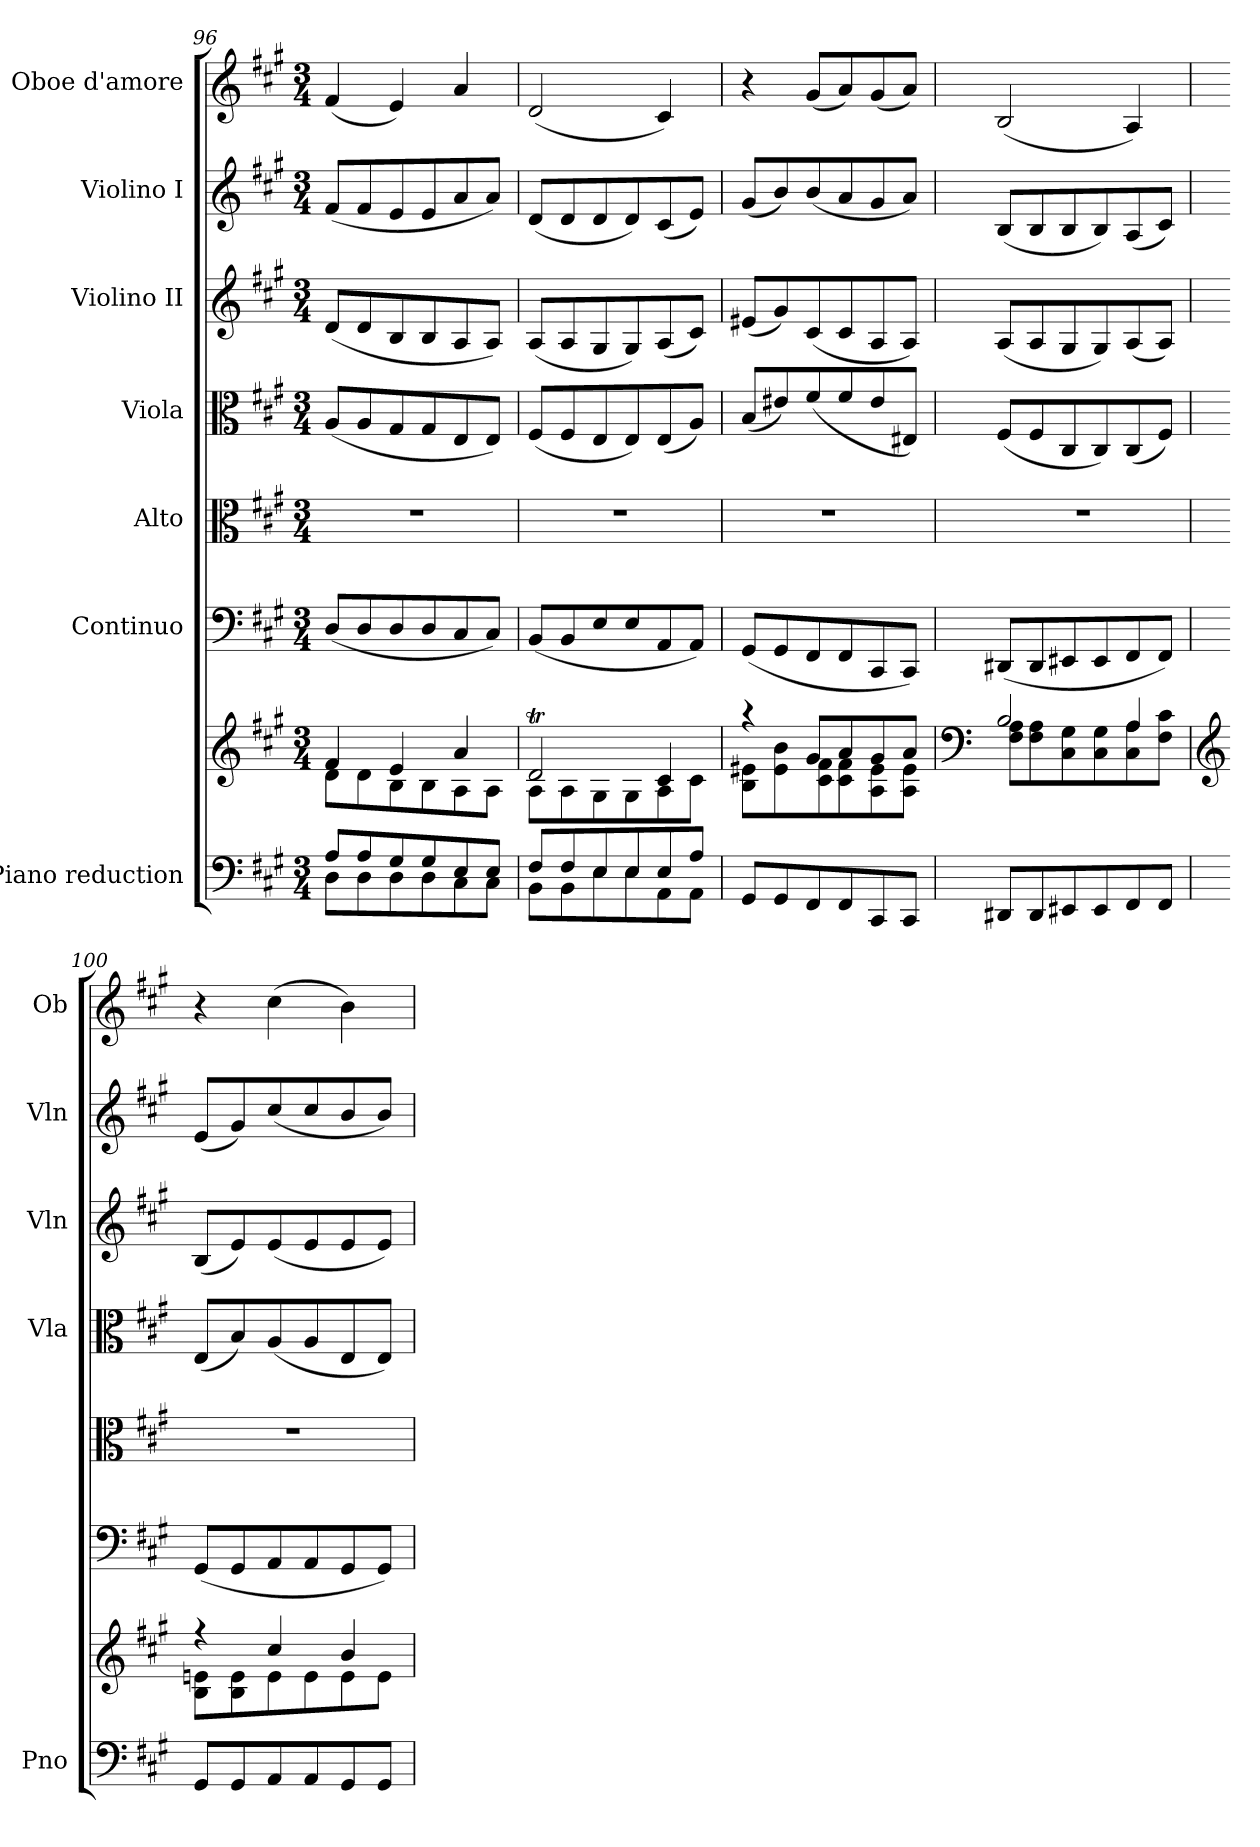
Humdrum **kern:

**kern	**kern	**kern	**kern	**kern	**kern	**kern	**kern
*part7	*part7	*part6	*part5	*part4	*part3	*part2	*part1
*staff8	*staff7	*staff6	*staff5	*staff4	*staff3	*staff2	*staff1
*I"Piano reduction	*	*I"Continuo	*I"Alto	*I"Viola	*I"Violino II	*I"Violino I	*I"Oboe d'amore
*I'Pno	*	*	*	*I'Vla	*I'Vln	*I'Vln	*I'Ob
*clefF4	*clefG2	*clefF4	*clefC3	*clefC3	*clefG2	*clefG2	*clefG2
*k[f#c#g#]	*k[f#c#g#]	*k[f#c#g#]	*k[f#c#g#]	*k[f#c#g#]	*k[f#c#g#]	*k[f#c#g#]	*k[f#c#g#]
*M3/4	*M3/4	*M3/4	*M3/4	*M3/4	*M3/4	*M3/4	*M3/4
=96	=96	=96	=96	=96	=96	=96	=96
*^	*^	*	*	*	*	*	*
8A/L	8D\L	4f#/	8d\L	(<8D/L	2.r	(<8A/L	(<8d/L	(<8f#/L	(<4f#/
8A/	8D\	.	8d\	8D/	.	8A/	8d/	8f#/	.
8G#/	8D\	4e/	8B\	8D/	.	8G#/	8B/	8e/	4e/)
8G#/	8D\	.	8B\	8D/	.	8G#/	8B/	8e/	.
8E/	8C#\	4a/	8A\	8C#/	.	8E/	8A/	8a/	4a/
8E/J	8C#\J	.	8A\J	8C#/J)	.	8E/J)	8A/J)	8a/J)	.
=97	=97	=97	=97	=97	=97	=97	=97	=97	=97
8F#/L	8BB\L	2dT/	8A\L	(<8BB/L	2.r	(<8F#/L	(<8A/L	(<8d/L	(<2d/
8F#/	8BB\	.	8A\	8BB/	.	8F#/	8A/	8d/	.
8E/	8E\	.	8G#\	8E/	.	8E/	8G#/	8d/	.
8E/	8E\	.	8G#\	8E/	.	8E/)	8G#/)	8d/)	.
8E/	8AA\	4c#/	8A\	8AA/	.	(<8E/	(<8A/	(<8c#/	4c#/)
8A/J	8AA\J	.	8c#\J	8AA/J)	.	8A/J)	8c#/J)	8e/J)	.
*v	*v	*	*	*	*	*	*	*	*
=98	=98	=98	=98	=98	=98	=98	=98	=98
8GG#/L	4r	8B\ 8e#X\L	(<8GG#/L	2.r	(<8B/L	(<8e#X/L	(<8g#/L	4r
8GG#/	.	8e#\ 8b\	8GG#/	.	8e#X/)	8g#/)	8b/)	.
8FF#/	8g#/L	8c#\ 8f#\	8FF#/	.	(<8f#/	(<8c#/	(<8b/	(<8g#/L
8FF#/	8a/	8c#\ 8f#\	8FF#/	.	8f#/	8c#/	8a/	8a/)
8CC#/	8g#/	8A\ 8e#\	8CC#/	.	8e#/	8A/	8g#/	(<8g#/
8CC#/J	8a/J	8A\ 8e#\J	8CC#/J)	.	8E#X/J)	8A/J)	8a/J)	8a/J)
!!LO:PB:g=z
=99	=99	=99	=99	=99	=99	=99	=99	=99
*	*clefF4	*	*	*	*	*	*	*
8DD#X/L	2B/	8F#\ 8A\L	(<8DD#X/L	2.r	(<8F#/L	(<8A/L	(<8B/L	(<2B/
8DD#/	.	8F#\ 8A\	8DD#/	.	8F#/	8A/	8B/	.
8EE#X/	.	8C#\ 8G#\	8EE#X/	.	8C#/	8G#/	8B/	.
8EE#/	.	8C#\ 8G#\	8EE#/	.	8C#/)	8G#/)	8B/)	.
8FF#/	4A/	8C#\ 8A\	8FF#/	.	(<8C#/	(<8A/	(<8A/	4A/)
8FF#/J	.	8F#\ 8c#\J	8FF#/J)	.	8F#/J)	8A/J)	8c#/J)	.
=100	=100	=100	=100	=100	=100	=100	=100	=100
*	*clefG2	*	*	*	*	*	*	*
8GG#/L	4r	8B\ 8en\L	(<8GG#/L	2.r	(<8E/L	(<8B/L	(<8e/L	4r
8GG#/	.	8B\ 8e\	8GG#/	.	8B/)	8e/)	8g#/)	.
8AA/	4cc#/	8e\	8AA/	.	(<8A/	(<8e/	(<8cc#/	(>4cc#\
8AA/	.	8e\	8AA/	.	8A/	8e/	8cc#/	.
8GG#/	4b/	8e\	8GG#/	.	8E/	8e/	8b/	4b\)
8GG#/J	.	8e\J	8GG#/J)	.	8E/J)	8e/J)	8b/J)	.
*	*v	*v	*	*	*	*	*	*
=	=	=	=	=	=	=	=
*-	*-	*-	*-	*-	*-	*-	*-
